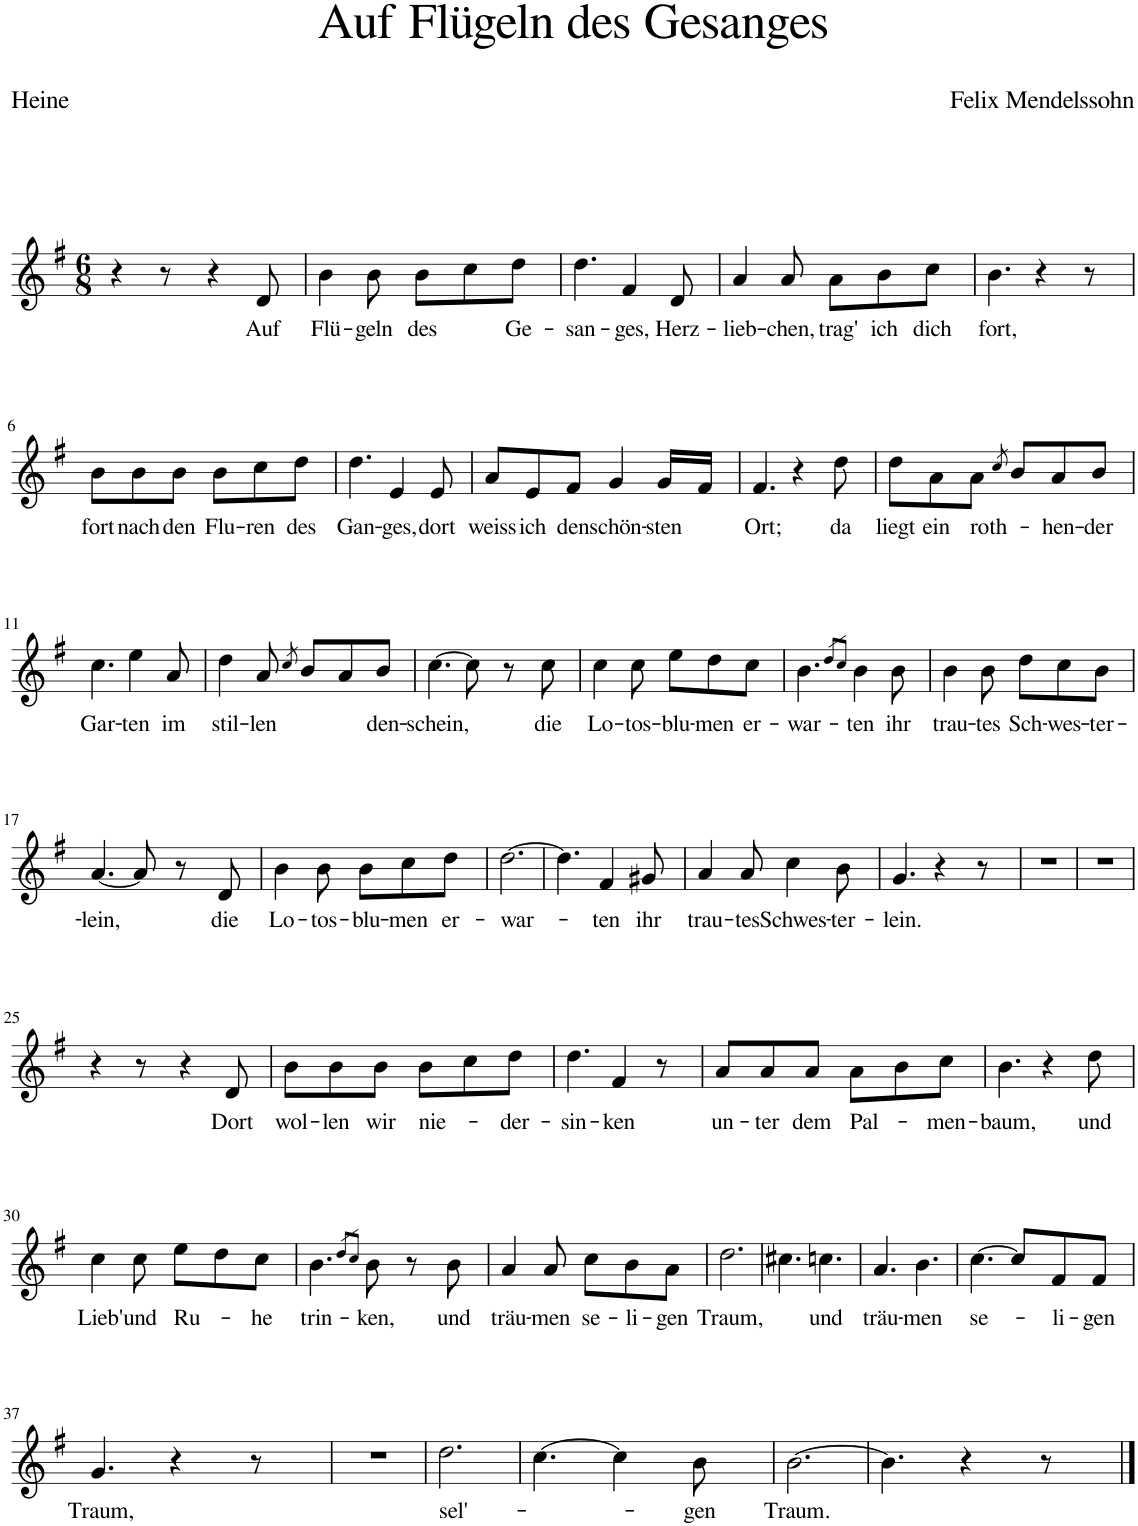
**kern	**text
*part1	*part1
*staff1	*staff1
*I"Piano	*
*I'Pno	*
*clefG2	*
*k[f#]	*
*M6/8	*
=1	=1
4r	.
8r	.
4r	.
!	!LO:LY:b
8d/	Auf
=2	=2
!	!LO:LY:b
4b\	Flü-
!	!LO:LY:b
8b\	-geln
!	!LO:LY:b
8b\L	des
8cc\	.
!	!LO:LY:b
8dd\J	Ge-
=3	=3
!	!LO:LY:b
4.dd\	-san-
!	!LO:LY:b
4f#/	-ges,
!	!LO:LY:b
8d/	Herz-
=4	=4
!	!LO:LY:b
4a/	-lieb-
!	!LO:LY:b
8a/	-chen,
!	!LO:LY:b
8a\L	trag'
!	!LO:LY:b
8b\	ich
!	!LO:LY:b
8cc\J	dich
=5	=5
!	!LO:LY:b
4.b\	fort,
4r	.
8r	.
!!LO:LB:g=z
=6	=6
!	!LO:LY:b
8b\L	fort
!	!LO:LY:b
8b\	nach
!	!LO:LY:b
8b\J	den
!	!LO:LY:b
8b\L	Flu-
!	!LO:LY:b
8cc\	-ren
!	!LO:LY:b
8dd\J	des
=7	=7
!	!LO:LY:b
4.dd\	Gan-
!	!LO:LY:b
4e/	-ges,
!	!LO:LY:b
8e/	dort
=8	=8
!	!LO:LY:b
8a/L	weiss
!	!LO:LY:b
8e/	ich
!	!LO:LY:b
8f#/J	den
!	!LO:LY:b
4g/	schön-
!	!LO:LY:b
16g/LL	-sten
16f#/JJ	.
=9	=9
!	!LO:LY:b
4.f#/	Ort;
4r	.
!	!LO:LY:b
8dd\	da
=10	=10
!	!LO:LY:b
8dd\L	liegt
!	!LO:LY:b
8a\	ein
!	!LO:LY:b
8a\J	roth-
8qcc/	.
8b/L	.
!	!LO:LY:b
8a/	-hen-
!	!LO:LY:b
8b/J	-der
!!LO:LB:g=z
=11	=11
!	!LO:LY:b
4.cc\	Gar-
!	!LO:LY:b
4ee\	-ten
!	!LO:LY:b
8a/	im
=12	=12
!	!LO:LY:b
4dd\	stil-
!	!LO:LY:b
8a/	-len
8qcc/	.
8b/L	.
8a/	.
!	!LO:LY:b
8b/J	-den-
=13	=13
!	!LO:LY:b
[4.cc\	-schein,
8cc\]	.
8r	.
!	!LO:LY:b
8cc\	die
=14	=14
!	!LO:LY:b
4cc\	Lo-
!	!LO:LY:b
8cc\	-tos-
!	!LO:LY:b
8ee\L	-blu-
!	!LO:LY:b
8dd\	-men
!	!LO:LY:b
8cc\J	er-
=15	=15
!	!LO:LY:b
4.b\	-war-
8qdd/L	.
8qcc/J	.
!	!LO:LY:b
4b\	-ten
!	!LO:LY:b
8b\	ihr
=16	=16
!	!LO:LY:b
4b\	trau-
!	!LO:LY:b
8b\	-tes
!	!LO:LY:b
8dd\L	Sch-
!	!LO:LY:b
8cc\	-wes-
!	!LO:LY:b
8b\J	-ter-
!!LO:LB:g=z
=17	=17
!	!LO:LY:b
[4.a/	-lein,
8a/]	.
8r	.
!	!LO:LY:b
8d/	die
=18	=18
!	!LO:LY:b
4b\	Lo-
!	!LO:LY:b
8b\	-tos-
!	!LO:LY:b
8b\L	-blu-
!	!LO:LY:b
8cc\	-men
!	!LO:LY:b
8dd\J	er-
=19	=19
!	!LO:LY:b
[2.dd\	-war-
=20	=20
4.dd\]	.
!	!LO:LY:b
4f#/	-ten
!	!LO:LY:b
8g#X/	ihr
=21	=21
!	!LO:LY:b
4a/	trau-
!	!LO:LY:b
8a/	-tes
!	!LO:LY:b
4cc\	Schwes-
!	!LO:LY:b
8b\	-ter-
=22	=22
!	!LO:LY:b
4.g/	-lein.
4r	.
8r	.
=23	=23
2.r	.
=24	=24
2.r	.
!!LO:LB:g=z
=25	=25
4r	.
8r	.
4r	.
!	!LO:LY:b
8d/	Dort
=26	=26
!	!LO:LY:b
8b\L	wol-
!	!LO:LY:b
8b\	-len
!	!LO:LY:b
8b\J	wir
!	!LO:LY:b
8b\L	nie-
8cc\	.
!	!LO:LY:b
8dd\J	-der-
=27	=27
!	!LO:LY:b
4.dd\	-sin-
!	!LO:LY:b
4f#/	-ken
8r	.
=28	=28
!	!LO:LY:b
8a/L	un-
!	!LO:LY:b
8a/	-ter
!	!LO:LY:b
8a/J	dem
!	!LO:LY:b
8a\L	Pal-
8b\	.
!	!LO:LY:b
8cc\J	-men-
=29	=29
!	!LO:LY:b
4.b\	-baum,
4r	.
!	!LO:LY:b
8dd\	und
!!LO:LB:g=z
=30	=30
!	!LO:LY:b
4cc\	Lieb'
!	!LO:LY:b
8cc\	und
!	!LO:LY:b
8ee\L	Ru-
8dd\	.
!	!LO:LY:b
8cc\J	-he
=31	=31
!	!LO:LY:b
4.b\	trin-
8qdd/L	.
8qcc/J	.
!	!LO:LY:b
8b\	-ken,
8r	.
!	!LO:LY:b
8b\	und
=32	=32
!	!LO:LY:b
4a/	träu-
!	!LO:LY:b
8a/	-men
!	!LO:LY:b
8cc\L	se-
!	!LO:LY:b
8b\	-li-
!	!LO:LY:b
8a\J	-gen
=33	=33
!	!LO:LY:b
2.dd\	Traum,
=34	=34
4.cc#X\	.
!	!LO:LY:b
4.ccn\	und
=35	=35
!	!LO:LY:b
4.a/	träu-
!	!LO:LY:b
4.b\	-men
=36	=36
!	!LO:LY:b
[4.cc\	se-
8cc/L]	.
!	!LO:LY:b
8f#/	-li-
!	!LO:LY:b
8f#/J	-gen
!!LO:LB:g=z
=37	=37
!	!LO:LY:b
4.g/	Traum,
4r	.
8r	.
=38	=38
2.r	.
=39	=39
!	!LO:LY:b
2.dd\	sel'-
=40	=40
[4.cc\	.
4cc\]	.
!	!LO:LY:b
8b\	-gen
=41	=41
!	!LO:LY:b
[2.b\	Traum.
=42	=42
4.b\]	.
4r	.
8r	.
==	==
*-	*-
